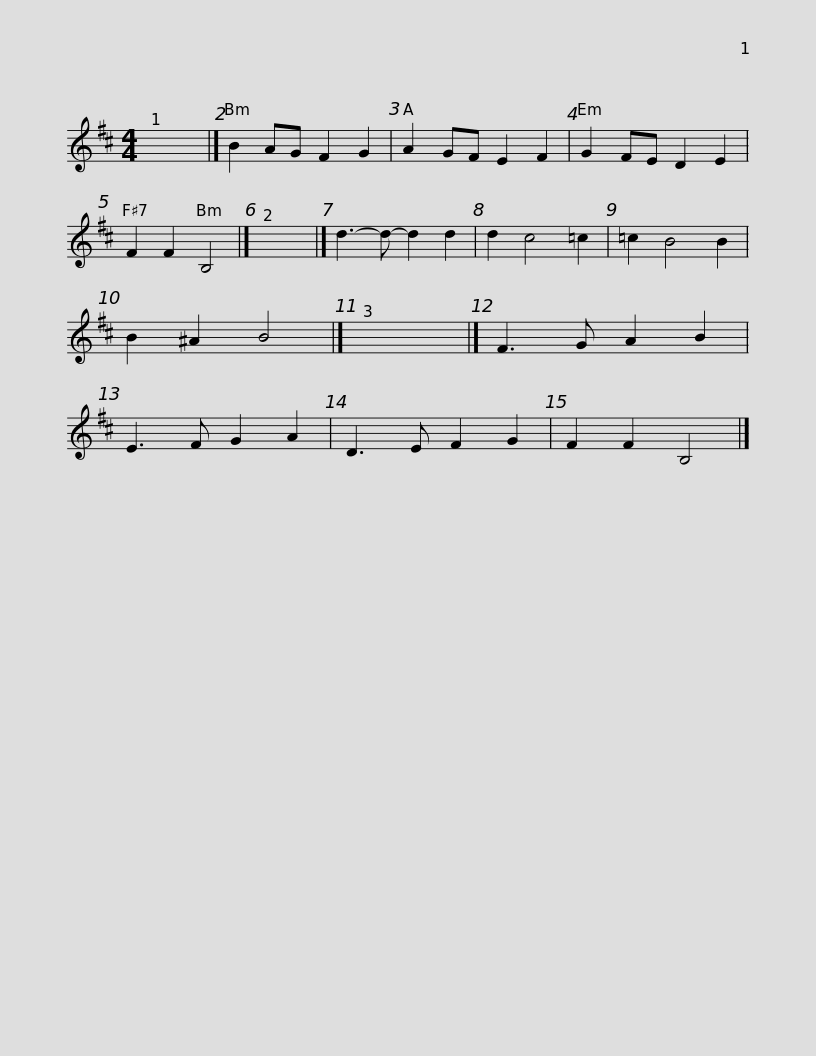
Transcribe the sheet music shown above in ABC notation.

X:1
L:1/8
M:4/4
I:linebreak $
K:Bmin
V:1 treble
V:1
 x8 |] B2 AG F2 G2 | A2 GF E2 F2 | G2 FE D2 E2 | F2 F2 B,4 |] %5
 x8 |] d3- d- d2 d2 | d2 c4 =c2 | =c2 B4 B2 | B2 ^A2 B4 |]$ %10
 x8 |] F3 G A2 B2 | E3 F G2 A2 | D3 E F2 G2 | F2 F2 B,4 |] %15
